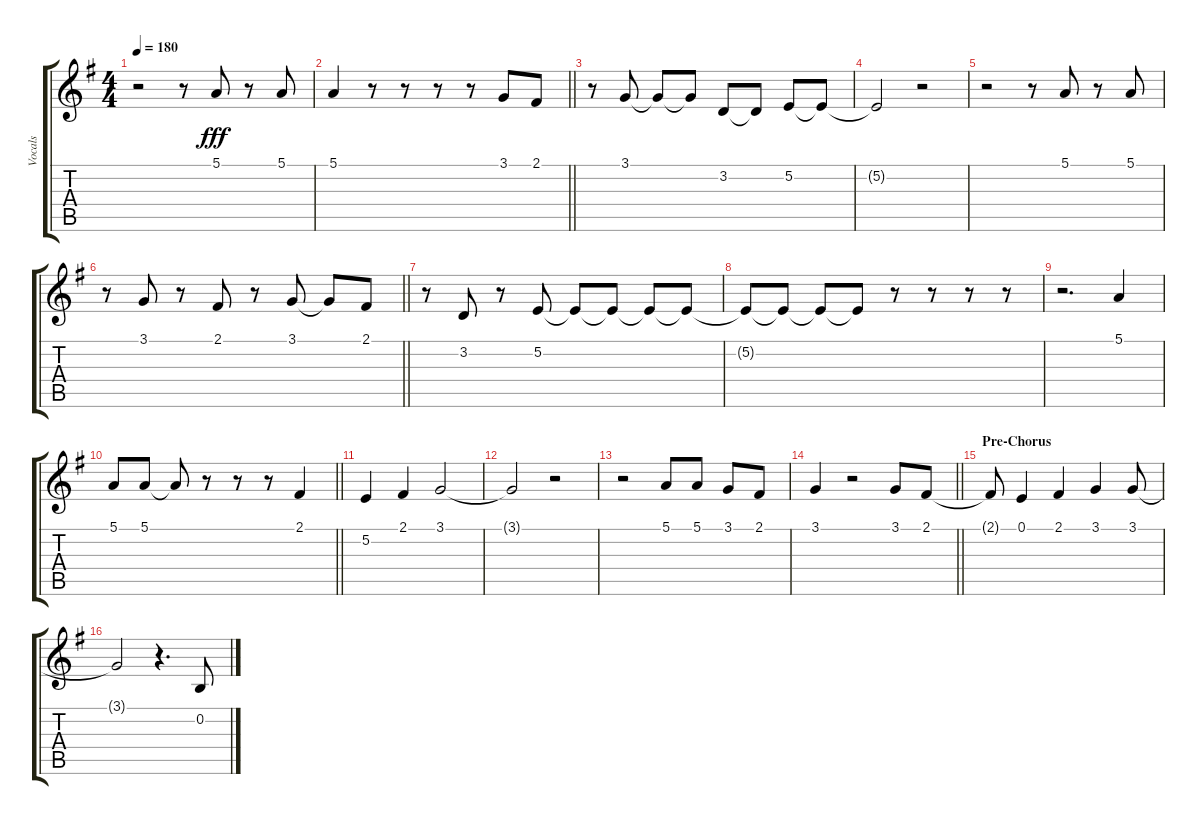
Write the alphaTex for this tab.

\track ("Vocals" "Vocals") {instrument oboe}
\staff {score tabs}
\tuning (E4 B3 G3 D3 A2 E2) {hide}
\ts (4 4)
\tempo 180
\clef g2
\ks eminor
r.2{dy fff} r.8 5.1.8 r.8 5.1.8 |
\barLineRight lightlight
5.1.4 r.8 r.8 r.8 r.8 3.1.8 2.1.8 |
r.8 3.1.8 3.1{t}.8 3.1{t}.8 3.2.8 3.2{t}.8 5.2.8 5.2{t}.8 |
5.2{t}.2 r.2 |
r.2 r.8 5.1.8 r.8 5.1.8 |
\barLineRight lightlight
r.8 3.1.8 r.8 2.1.8 r.8 3.1.8 3.1{t}.8 2.1.8 |
r.8 3.2.8 r.8 5.2.8 5.2{t}.8 5.2{t}.8 5.2{t}.8 5.2{t}.8 |
5.2{t}.8 5.2{t}.8 5.2{t}.8 5.2{t}.8 r.8 r.8 r.8 r.8 |
r.2{d} 5.1.4 |
\barLineRight lightlight
5.1.8 5.1.8 5.1{t}.8 r.8 r.8 r.8 2.1.4 |
5.2.4 2.1.4 3.1.2 |
3.1{t}.2 r.2 |
r.2 5.1.8 5.1.8 3.1.8 2.1.8 |
\barLineRight lightlight
3.1.4 r.2 3.1.8 2.1.8 |
\section ("" "Pre-Chorus")
2.1{t}.8 0.1.4 2.1.4 3.1.4 3.1.8 |
3.1{t}.2 r.4{d} 0.2.8
